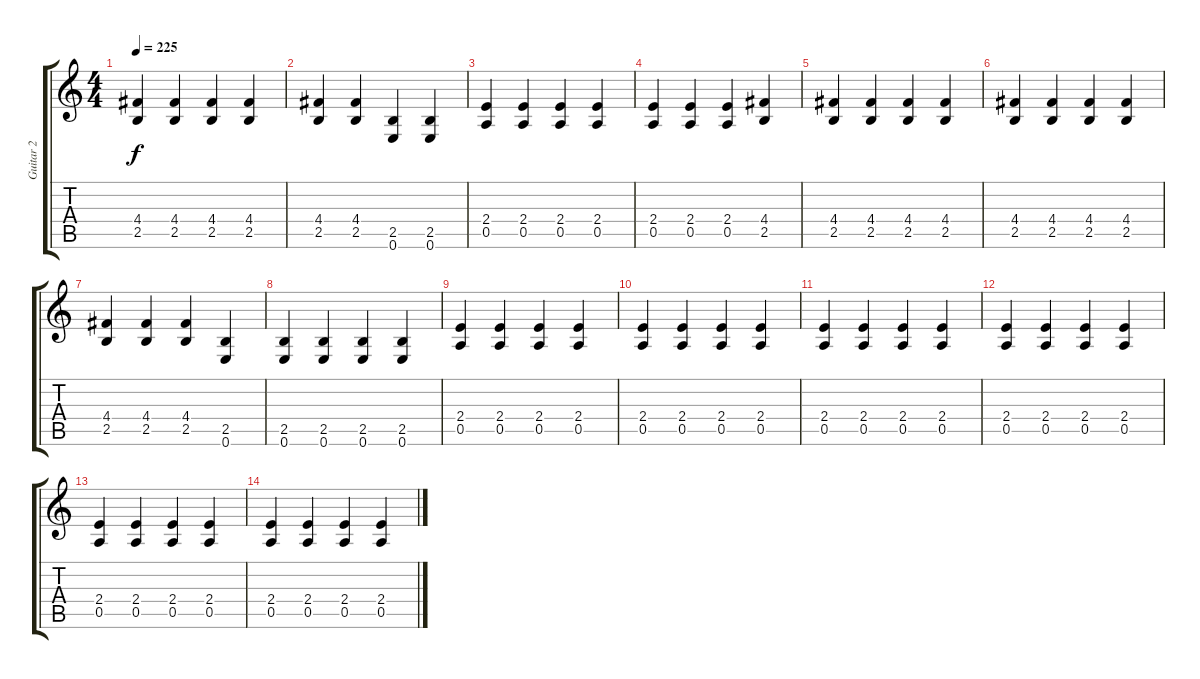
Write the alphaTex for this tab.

\track ("Guitar 2" "Guitar 2") {instrument distortionguitar}
\staff {score tabs}
\tuning (E4 B3 G3 D3 A2 E2) {hide}
\ts (4 4)
\tempo 225
\clef g2
\ks c
(4.4 2.5).4{dy f} (4.4 2.5).4 (4.4 2.5).4 (4.4 2.5).4 |
(4.4 2.5).4 (4.4 2.5).4 (2.5 0.6).4 (2.5 0.6).4 |
(2.4 0.5).4 (2.4 0.5).4 (2.4 0.5).4 (2.4 0.5).4 |
(2.4 0.5).4 (2.4 0.5).4 (2.4 0.5).4 (4.4 2.5).4 |
(4.4 2.5).4 (4.4 2.5).4 (4.4 2.5).4 (4.4 2.5).4 |
(4.4 2.5).4 (4.4 2.5).4 (4.4 2.5).4 (4.4 2.5).4 |
(4.4 2.5).4 (4.4 2.5).4 (4.4 2.5).4 (2.5 0.6).4 |
(2.5 0.6).4 (2.5 0.6).4 (2.5 0.6).4 (2.5 0.6).4 |
(2.4 0.5).4 (2.4 0.5).4 (2.4 0.5).4 (2.4 0.5).4 |
(2.4 0.5).4 (2.4 0.5).4 (2.4 0.5).4 (2.4 0.5).4 |
(2.4 0.5).4 (2.4 0.5).4 (2.4 0.5).4 (2.4 0.5).4 |
(2.4 0.5).4 (2.4 0.5).4 (2.4 0.5).4 (2.4 0.5).4 |
(2.4 0.5).4 (2.4 0.5).4 (2.4 0.5).4 (2.4 0.5).4 |
(2.4 0.5).4 (2.4 0.5).4 (2.4 0.5).4 (2.4 0.5).4
